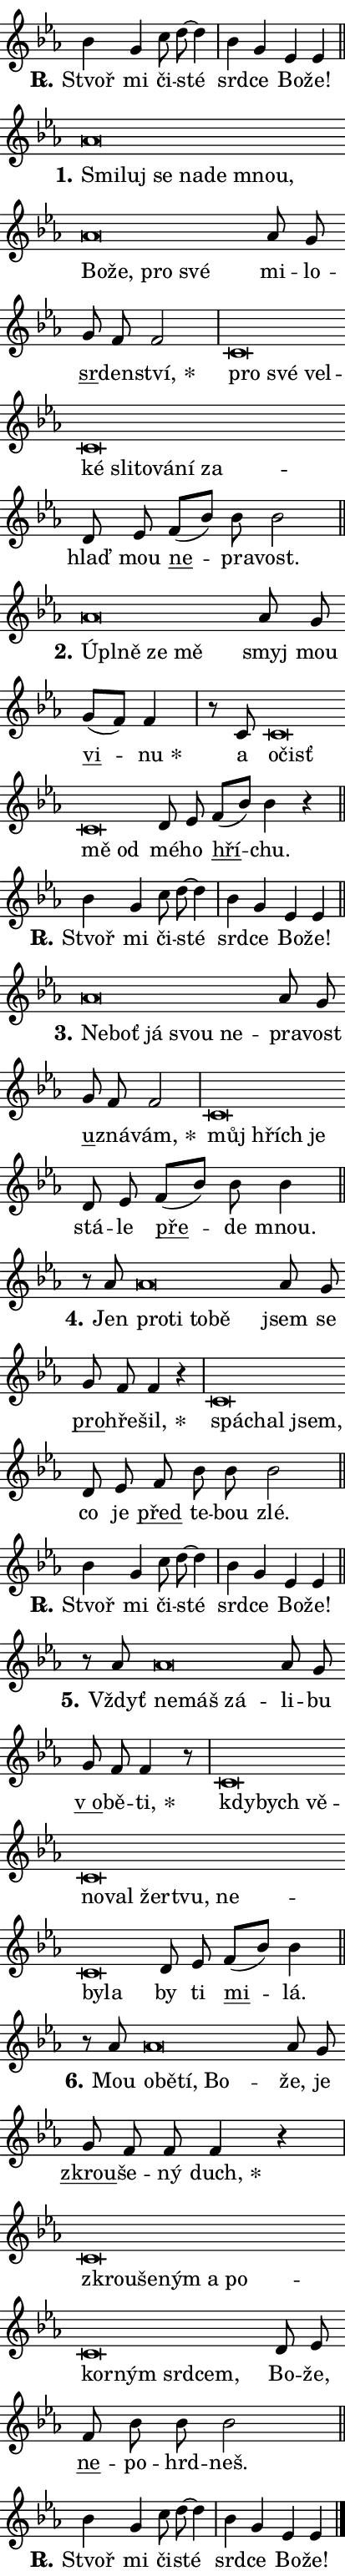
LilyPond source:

\version "2.24.0"
\header { tagline = "" }
\paper {
  indent = 0\cm
  top-margin = 0\cm
  right-margin = 0\cm
  bottom-margin = 0\cm
  left-margin = 0\cm
  paper-width = 7\cm
  page-breaking = #ly:one-page-breaking
  system-system-spacing.basic-distance = #11
  score-system-spacing.basic-distance = #11
  ragged-last = ##f
}


%% Author: Thomas Morley
%% https://lists.gnu.org/archive/html/lilypond-user/2020-05/msg00002.html
#(define (line-position grob)
"Returns position of @var[grob} in current system:
   @code{'start}, if at first time-step
   @code{'end}, if at last time-step
   @code{'middle} otherwise
"
  (let* ((col (ly:item-get-column grob))
         (ln (ly:grob-object col 'left-neighbor))
         (rn (ly:grob-object col 'right-neighbor))
         (col-to-check-left (if (ly:grob? ln) ln col))
         (col-to-check-right (if (ly:grob? rn) rn col))
         (break-dir-left
           (and
             (ly:grob-property col-to-check-left 'non-musical #f)
             (ly:item-break-dir col-to-check-left)))
         (break-dir-right
           (and
             (ly:grob-property col-to-check-right 'non-musical #f)
             (ly:item-break-dir col-to-check-right))))
        (cond ((eqv? 1 break-dir-left) 'start)
              ((eqv? -1 break-dir-right) 'end)
              (else 'middle))))

#(define (tranparent-at-line-position vctor)
  (lambda (grob)
  "Relying on @code{line-position} select the relevant enry from @var{vctor}.
Used to determine transparency,"
    (case (line-position grob)
      ((end) (not (vector-ref vctor 0)))
      ((middle) (not (vector-ref vctor 1)))
      ((start) (not (vector-ref vctor 2))))))

noteHeadBreakVisibility =
#(define-music-function (break-visibility)(vector?)
"Makes @code{NoteHead}s transparent relying on @var{break-visibility}"
#{
  \override NoteHead.transparent =
    #(tranparent-at-line-position break-visibility)
#})

#(define delete-ledgers-for-transparent-note-heads
  (lambda (grob)
    "Reads whether a @code{NoteHead} is transparent.
If so this @code{NoteHead} is removed from @code{'note-heads} from
@var{grob}, which is supposed to be @code{LedgerLineSpanner}.
As a result ledgers are not printed for this @code{NoteHead}"
    (let* ((nhds-array (ly:grob-object grob 'note-heads))
           (nhds-list
             (if (ly:grob-array? nhds-array)
                 (ly:grob-array->list nhds-array)
                 '()))
           ;; Relies on the transparent-property being done before
           ;; Staff.LedgerLineSpanner.after-line-breaking is executed.
           ;; This is fragile ...
           (to-keep
             (remove
               (lambda (nhd)
                 (ly:grob-property nhd 'transparent #f))
               nhds-list)))
      ;; TODO find a better method to iterate over grob-arrays, similiar
      ;; to filter/remove etc for lists
      ;; For now rebuilt from scratch
      (set! (ly:grob-object grob 'note-heads)  '())
      (for-each
        (lambda (nhd)
          (ly:pointer-group-interface::add-grob grob 'note-heads nhd))
        to-keep))))

hideNotes = {
  \noteHeadBreakVisibility #begin-of-line-visible
}
unHideNotes = {
  \noteHeadBreakVisibility #all-visible
}

% work-around for resetting accidentals
% https://lilypond.org/doc/v2.23/Documentation/notation/displaying-rhythms#unmetered-music
cadenzaMeasure = {
  \cadenzaOff
  \partial 1024 s1024
  \cadenzaOn
}

#(define-markup-command (accent layout props text) (markup?)
  "Underline accented syllable"
  (interpret-markup layout props
    #{\markup \override #'(offset . 4.3) \underline { #text }#}))

responsum = \markup \concat {
  "R" \hspace #-1.05 \path #0.1 #'((moveto 0 0.07) (lineto 0.9 0.8)) \hspace #0.05 "."
}

\layout {
    \context {
        \Staff
        \remove "Time_signature_engraver"
        \override LedgerLineSpanner.after-line-breaking = #delete-ledgers-for-transparent-note-heads
    }
    \context {
        \Voice {
            \override NoteHead.output-attributes = #'((class . "notehead"))
            \override Hairpin.height = #0.55
        }
    }
    \context {
        \Lyrics {
            \override StanzaNumber.output-attributes = #'((class . "stanzanumber"))
            \override LyricSpace.minimum-distance = #0.9
            \override LyricText.font-name = #"TeX Gyre Schola"
            \override LyricText.font-size = 1
            \override StanzaNumber.font-name = #"TeX Gyre Schola Bold"
            \override StanzaNumber.font-size = 1
        }
    }
}

% magnetic-lyrics.ily
%
%   written by
%     Jean Abou Samra <jean@abou-samra.fr>
%     Werner Lemberg <wl@gnu.org>
%
%   adapted by
%     Jiri Hon <jiri.hon@gmail.com>
%
% Version 2022-Apr-15

% https://www.mail-archive.com/lilypond-user@gnu.org/msg149350.html

#(define (Left_hyphen_pointer_engraver context)
   "Collect syllable-hyphen-syllable occurrences in lyrics and store
them in properties.  This engraver only looks to the left.  For
example, if the lyrics input is @code{foo -- bar}, it does the
following.

@itemize @bullet
@item
Set the @code{text} property of the @code{LyricHyphen} grob between
@q{foo} and @q{bar} to @code{foo}.

@item
Set the @code{left-hyphen} property of the @code{LyricText} grob with
text @q{foo} to the @code{LyricHyphen} grob between @q{foo} and
@q{bar}.
@end itemize

Use this auxiliary engraver in combination with the
@code{lyric-@/text::@/apply-@/magnetic-@/offset!} hook."
   (let ((hyphen #f)
         (text #f))
     (make-engraver
      (acknowledgers
       ((lyric-syllable-interface engraver grob source-engraver)
        (set! text grob)))
      (end-acknowledgers
       ((lyric-hyphen-interface engraver grob source-engraver)
        ;(when (not (grob::has-interface grob 'lyric-space-interface))
          (set! hyphen grob)));)
      ((stop-translation-timestep engraver)
       (when (and text hyphen)
         (ly:grob-set-object! text 'left-hyphen hyphen))
       (set! text #f)
       (set! hyphen #f)))))

#(define (lyric-text::apply-magnetic-offset! grob)
   "If the space between two syllables is less than the value in
property @code{LyricText@/.details@/.squash-threshold}, move the right
syllable to the left so that it gets concatenated with the left
syllable.

Use this function as a hook for
@code{LyricText@/.after-@/line-@/breaking} if the
@code{Left_@/hyphen_@/pointer_@/engraver} is active."
   (let ((hyphen (ly:grob-object grob 'left-hyphen #f)))
     (when hyphen
       (let ((left-text (ly:spanner-bound hyphen LEFT)))
         (when (grob::has-interface left-text 'lyric-syllable-interface)
           (let* ((common (ly:grob-common-refpoint grob left-text X))
                  (this-x-ext (ly:grob-extent grob common X))
                  (left-x-ext
                   (begin
                     ;; Trigger magnetism for left-text.
                     (ly:grob-property left-text 'after-line-breaking)
                     (ly:grob-extent left-text common X)))
                  ;; `delta` is the gap width between two syllables.
                  (delta (- (interval-start this-x-ext)
                            (interval-end left-x-ext)))
                  (details (ly:grob-property grob 'details))
                  (threshold (assoc-get 'squash-threshold details 0.2)))
             (when (< delta threshold)
               (let* (;; We have to manipulate the input text so that
                      ;; ligatures crossing syllable boundaries are not
                      ;; disabled.  For languages based on the Latin
                      ;; script this is essentially a beautification.
                      ;; However, for non-Western scripts it can be a
                      ;; necessity.
                      (lt (ly:grob-property left-text 'text))
                      (rt (ly:grob-property grob 'text))
                      (is-space (grob::has-interface hyphen 'lyric-space-interface))
                      (space (if is-space " " ""))
                      (space-markup (grob-interpret-markup grob " "))
                      (space-size (interval-length (ly:stencil-extent space-markup X)))
                      (extra-delta (if is-space space-size 0))
                      ;; Append new syllable.
                      (ltrt-space (if (and (string? lt) (string? rt))
                                (string-append lt space rt)
                                (make-concat-markup (list lt space rt))))
                      ;; Right-align `ltrt` to the right side.
                      (ltrt-space-markup (grob-interpret-markup
                               grob
                               (make-translate-markup
                                (cons (interval-length this-x-ext) 0)
                                (make-right-align-markup ltrt-space)))))
                 (begin
                   ;; Don't print `left-text`.
                   (ly:grob-set-property! left-text 'stencil #f)
                   ;; Set text and stencil (which holds all collected
                   ;; syllables so far) and shift it to the left.
                   (ly:grob-set-property! grob 'text ltrt-space)
                   (ly:grob-set-property! grob 'stencil ltrt-space-markup)
                   (ly:grob-translate-axis! grob (- (- delta extra-delta)) X))))))))))


#(define (lyric-hyphen::displace-bounds-first grob)
   ;; Make very sure this callback isn't triggered too early.
   (let ((left (ly:spanner-bound grob LEFT))
         (right (ly:spanner-bound grob RIGHT)))
     (ly:grob-property left 'after-line-breaking)
     (ly:grob-property right 'after-line-breaking)
     (ly:lyric-hyphen::print grob)))

squashThreshold = #0.4

\layout {
  \context {
    \Lyrics
    \consists #Left_hyphen_pointer_engraver
    \override LyricText.after-line-breaking =
      #lyric-text::apply-magnetic-offset!
    \override LyricHyphen.stencil = #lyric-hyphen::displace-bounds-first
    \override LyricText.details.squash-threshold = \squashThreshold
    \override LyricHyphen.minimum-distance = 0
    \override LyricHyphen.minimum-length = \squashThreshold
  }
}

squash = \override LyricText.details.squash-threshold = 9999
unSquash = \override LyricText.details.squash-threshold = \squashThreshold

left = \override LyricText.self-alignment-X = #LEFT
unLeft = \revert LyricText.self-alignment-X

starOffset = #(lambda (grob) 
                (let ((x_offset (ly:self-alignment-interface::aligned-on-x-parent grob)))
                  (if (= x_offset 0) 0 (+ x_offset 1.2))))

star = #(define-music-function (syllable)(string?)
"Append star separator at the end of a syllable"
#{
  \once \override LyricText.X-offset = #starOffset
  \lyricmode { \markup {
    #syllable
    \override #'((font-name . "TeX Gyre Schola Bold")) \hspace #0.2 \lower #0.65 \larger "*"
  } }
#})

starAccent = #(define-music-function (syllable)(string?)
"Append star separator at the end of a syllable and make accent"
#{
  \once \override LyricText.X-offset = #starOffset
  \lyricmode { \markup {
    \accent #syllable
    \override #'((font-name . "TeX Gyre Schola Bold")) \hspace #0.2 \lower #0.65 \larger "*"
  } }
#})

breath = #(define-music-function (syllable)(string?)
"Append breathing indicator at the end of a syllable"
#{
  \lyricmode { \markup { #syllable "+" } }
#})

optionalBreath = #(define-music-function (syllable)(string?)
"Append optional breathing indicator at the end of a syllable"
#{
  \lyricmode { \markup { #syllable "(+)" } }
#})


\score {
    <<
        \new Voice = "melody" { \cadenzaOn \key es \major \relative { bes'4 g c8 d8~ d4 \cadenzaMeasure \bar "|" bes4 g \bar "" es es \cadenzaMeasure \bar "||" \break } }
        \new Lyrics \lyricsto "melody" { \lyricmode { \set stanza = \responsum
Stvoř mi či -- sté srd -- ce Bo -- že! } }
    >>
    \layout {}
}

\score {
    <<
        \new Voice = "melody" { \cadenzaOn \key es \major \relative { as'\breve*1/16 \hideNotes \breve*1/16 \bar "" \breve*1/16 \bar "" \breve*1/16 \bar "" \breve*1/16 \bar "" \breve*1/16 \bar "" \breve*1/16 \bar "" \breve*1/16 \bar "" \breve*1/16 \breve*1/16 \bar "" \unHideNotes as8 g \bar "" g f f2 \cadenzaMeasure \bar "|" c\breve*1/16 \hideNotes \breve*1/16 \bar "" \breve*1/16 \bar "" \breve*1/16 \bar "" \breve*1/16 \bar "" \breve*1/16 \bar "" \breve*1/16 \bar "" \breve*1/16 \breve*1/16 \bar "" \unHideNotes d8 es \bar "" f[( bes)] bes bes2 \cadenzaMeasure \bar "||" \break } }
        \new Lyrics \lyricsto "melody" { \lyricmode { \set stanza = "1."
\left Smi -- \squash luj se na -- de mnou, Bo -- že, pro své \unLeft \unSquash mi -- lo -- \markup \accent sr -- den -- \star ství, \left pro \squash své vel -- ké sli -- to -- vá -- ní za -- \unLeft \unSquash hlaď mou \markup \accent ne -- pra -- vost. } }
    >>
    \layout {}
}

\score {
    <<
        \new Voice = "melody" { \cadenzaOn \key es \major \relative { as'\breve*1/16 \hideNotes \breve*1/16 \bar "" \breve*1/16 \breve*1/16 \bar "" \unHideNotes as8 g \bar "" g[( f)] f4 \cadenzaMeasure \bar "|" r8 c c\breve*1/16 \hideNotes \breve*1/16 \bar "" \breve*1/16 \breve*1/16 \bar "" \unHideNotes d8 es \bar "" f[( bes)] bes4 r \cadenzaMeasure \bar "||" \break } }
        \new Lyrics \lyricsto "melody" { \lyricmode { \set stanza = "2."
\left Úpl -- \squash ně ze mě \unLeft \unSquash smyj mou \markup \accent vi -- \star nu a \left o -- \squash čisť mě od \unLeft \unSquash mé -- ho \markup \accent hří -- chu. } }
    >>
    \layout {}
}

\score {
    <<
        \new Voice = "melody" { \cadenzaOn \key es \major \relative { bes'4 g c8 d8~ d4 \cadenzaMeasure \bar "|" bes4 g \bar "" es es \cadenzaMeasure \bar "||" \break } }
        \new Lyrics \lyricsto "melody" { \lyricmode { \set stanza = \responsum
Stvoř mi či -- sté srd -- ce Bo -- že! } }
    >>
    \layout {}
}

\score {
    <<
        \new Voice = "melody" { \cadenzaOn \key es \major \relative { as'\breve*1/16 \hideNotes \breve*1/16 \bar "" \breve*1/16 \bar "" \breve*1/16 \breve*1/16 \bar "" \unHideNotes as8 g \bar "" g f f2 \cadenzaMeasure \bar "|" c\breve*1/16 \hideNotes \breve*1/16 \breve*1/16 \bar "" \unHideNotes d8 es \bar "" f[( bes)] bes bes4 \cadenzaMeasure \bar "||" \break } }
        \new Lyrics \lyricsto "melody" { \lyricmode { \set stanza = "3."
\left Ne -- \squash boť já svou ne -- \unLeft \unSquash pra -- vost \markup \accent u -- zná -- \star vám, \left můj \squash hřích je \unLeft \unSquash stá -- le \markup \accent pře -- de mnou. } }
    >>
    \layout {}
}

\score {
    <<
        \new Voice = "melody" { \cadenzaOn \key es \major \relative { r8 as' as\breve*1/16 \hideNotes \breve*1/16 \bar "" \breve*1/16 \breve*1/16 \bar "" \unHideNotes as8 g \bar "" g f f4 r \cadenzaMeasure \bar "|" c\breve*1/16 \hideNotes \breve*1/16 \breve*1/16 \bar "" \unHideNotes d8 es \bar "" f bes bes bes2 \cadenzaMeasure \bar "||" \break } }
        \new Lyrics \lyricsto "melody" { \lyricmode { \set stanza = "4."
Jen \left pro -- \squash ti to -- bě \unLeft \unSquash jsem se \markup \accent pro -- hře -- \star šil, \left spá -- \squash chal jsem, \unLeft \unSquash co je \markup \accent před te -- bou zlé. } }
    >>
    \layout {}
}

\score {
    <<
        \new Voice = "melody" { \cadenzaOn \key es \major \relative { bes'4 g c8 d8~ d4 \cadenzaMeasure \bar "|" bes4 g \bar "" es es \cadenzaMeasure \bar "||" \break } }
        \new Lyrics \lyricsto "melody" { \lyricmode { \set stanza = \responsum
Stvoř mi či -- sté srd -- ce Bo -- že! } }
    >>
    \layout {}
}

\score {
    <<
        \new Voice = "melody" { \cadenzaOn \key es \major \relative { r8 as' as\breve*1/16 \hideNotes \breve*1/16 \breve*1/16 \bar "" \unHideNotes as8 g \bar "" g f f4 r8 \cadenzaMeasure \bar "|" c\breve*1/16 \hideNotes \breve*1/16 \bar "" \breve*1/16 \bar "" \breve*1/16 \bar "" \breve*1/16 \bar "" \breve*1/16 \bar "" \breve*1/16 \bar "" \breve*1/16 \bar "" \breve*1/16 \breve*1/16 \bar "" \unHideNotes d8 es \bar "" f[( bes)] bes4 \cadenzaMeasure \bar "||" \break } }
        \new Lyrics \lyricsto "melody" { \lyricmode { \set stanza = "5."
Vždyť \left ne -- \squash máš zá -- \unLeft \unSquash li -- bu \markup \accent "v o" -- bě -- \star ti, \left kdy -- \squash bych vě -- no -- val žer -- tvu, ne -- by -- la \unLeft \unSquash by ti \markup \accent mi -- lá. } }
    >>
    \layout {}
}

\score {
    <<
        \new Voice = "melody" { \cadenzaOn \key es \major \relative { r8 as' as\breve*1/16 \hideNotes \breve*1/16 \bar "" \breve*1/16 \breve*1/16 \bar "" \unHideNotes as8 g \bar "" g f f f4 r \cadenzaMeasure \bar "|" c\breve*1/16 \hideNotes \breve*1/16 \bar "" \breve*1/16 \bar "" \breve*1/16 \bar "" \breve*1/16 \bar "" \breve*1/16 \bar "" \breve*1/16 \bar "" \breve*1/16 \breve*1/16 \bar "" \unHideNotes d8 es \bar "" f bes bes bes2 \cadenzaMeasure \bar "||" \break } }
        \new Lyrics \lyricsto "melody" { \lyricmode { \set stanza = "6."
Mou \left o -- \squash bě -- tí, Bo -- \unLeft \unSquash že, je \markup \accent zkrou -- še -- ný \star duch, \left zkrou -- \squash še -- ným a po -- kor -- ným srd -- cem, \unLeft \unSquash Bo -- že, \markup \accent ne -- po -- hrd -- neš. } }
    >>
    \layout {}
}

\score {
    <<
        \new Voice = "melody" { \cadenzaOn \key es \major \relative { bes'4 g c8 d8~ d4 \cadenzaMeasure \bar "|" bes4 g \bar "" es es \cadenzaMeasure \bar "||" \break } \bar "|." }
        \new Lyrics \lyricsto "melody" { \lyricmode { \set stanza = \responsum
Stvoř mi či -- sté srd -- ce Bo -- že! } }
    >>
    \layout {}
}
